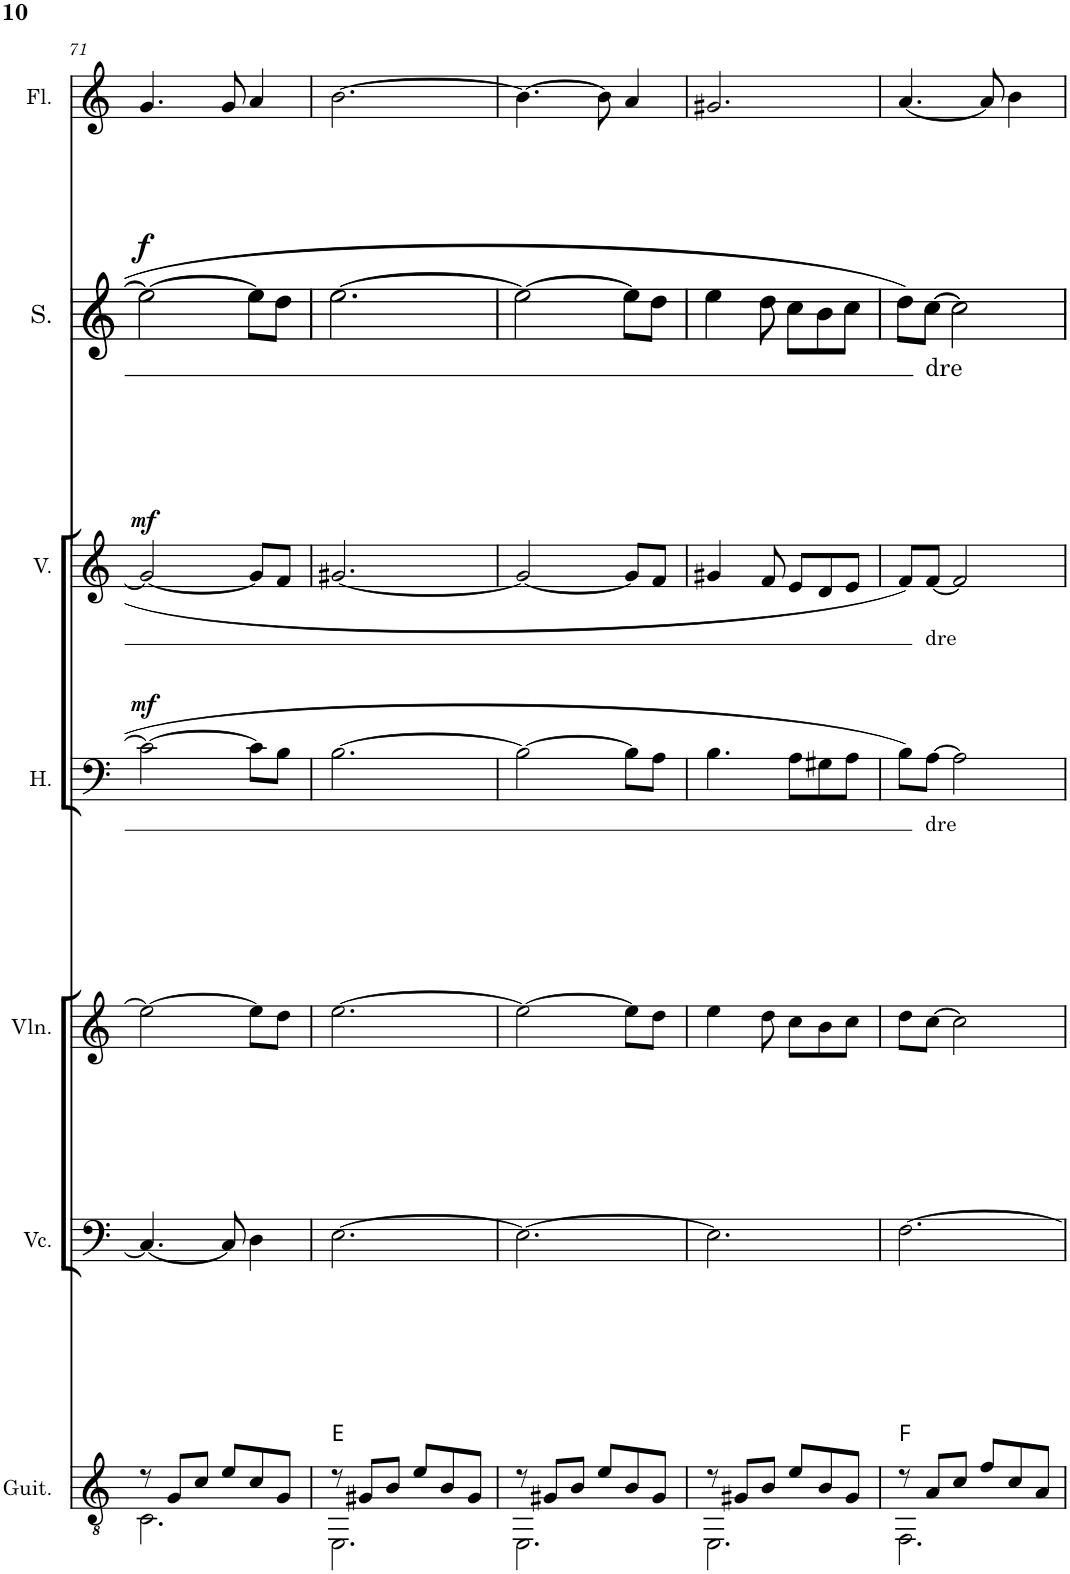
**kern	**harte	**kern	**kern	**kern	**text	**dynam	**kern	**text	**dynam	**kern	**text	**dynam	**kern
*part7	*part7	*part6	*part5	*part4	*part4	*part4	*part3	*part3	*part3	*part2	*part2	*part2	*part1
*staff7	*	*staff6	*staff5	*staff4	*staff4	*staff4	*staff3	*staff3	*staff3	*staff2	*staff2	*staff2	*staff1
*I"Guitarra	*	*I"Violonchelo	*I"Violín	*I"Hombres	*	*	*I"Mujeres	*	*	*I"Solista	*	*	*I"Flauta
*I'Guit.	*	*I'Vc.	*I'Vln.	*I'H.	*	*	*	*	*	*I'S.	*	*	*I'Fl.
!!LO:PB:g=z
*clefGv2	*	*clefF4	*clefG2	*clefF4	*	*	*clefG2	*	*	*clefG2	*	*	*clefG2
*k[]	*	*k[]	*k[]	*k[]	*	*	*k[]	*	*	*k[]	*	*	*k[]
*M6/8	*	*M6/8	*M6/8	*M6/8	*	*	*M6/8	*	*	*M6/8	*	*	*M6/8
=71	=71	=71	=71	=71	=71	=71	=71	=71	=71	=71	=71	=71	=71
*^	*	*	*	*	*	*	*	*	*	*	*	*	*
!	!	!	!	!	!	!	!LO:DY:a	!	!	!LO:DY:a	!	!	!LO:DY:a	!
8r	2.C\	.	4.C/_	2ee\_	2c\_	.	mf	2g/_	.	mf	2ee\_	.	f	4.g/
8G/L	.	.	.	.	.	.	.	.	.	.	.	.	.	.
8c/J	.	.	.	.	.	.	.	.	.	.	.	.	.	.
8e/L	.	.	8C/]	.	.	.	.	.	.	.	.	.	.	8g/
8c/	.	.	4D\	8ee\L]	8c\L]	.	.	8g/L]	.	.	8ee\L]	.	.	4a/
8G/J	.	.	.	8dd\J	8B\J	.	.	8f/J	.	.	8dd\J	.	.	.
=72	=72	=72	=72	=72	=72	=72	=72	=72	=72	=72	=72	=72	=72	=72
8r	2.EE\	E:maj	[2.E\	[2.ee\	[2.B\	.	.	[2.g#X/	.	.	[2.ee\	.	.	[2.b\
8G#X/L	.	.	.	.	.	.	.	.	.	.	.	.	.	.
8B/J	.	.	.	.	.	.	.	.	.	.	.	.	.	.
8e/L	.	.	.	.	.	.	.	.	.	.	.	.	.	.
8B/	.	.	.	.	.	.	.	.	.	.	.	.	.	.
8G#/J	.	.	.	.	.	.	.	.	.	.	.	.	.	.
=73	=73	=73	=73	=73	=73	=73	=73	=73	=73	=73	=73	=73	=73	=73
8r	2.EE\	.	2.E\_	2ee\_	2B\_	.	.	2g#/_	.	.	2ee\_	.	.	4.b\_
8G#X/L	.	.	.	.	.	.	.	.	.	.	.	.	.	.
8B/J	.	.	.	.	.	.	.	.	.	.	.	.	.	.
8e/L	.	.	.	.	.	.	.	.	.	.	.	.	.	8b\]
8B/	.	.	.	8ee\L]	8B\L]	.	.	8g#/L]	.	.	8ee\L]	.	.	4a/
8G#/J	.	.	.	8dd\J	8A\J	.	.	8f/J	.	.	8dd\J	.	.	.
=74	=74	=74	=74	=74	=74	=74	=74	=74	=74	=74	=74	=74	=74	=74
8r	2.EE\	.	2.E\]	4ee\	4.B\	.	.	4g#X/	.	.	4ee\	.	.	2.g#X/
8G#X/L	.	.	.	.	.	.	.	.	.	.	.	.	.	.
8B/J	.	.	.	8dd\	.	.	.	8f/	.	.	8dd\	.	.	.
8e/L	.	.	.	8cc\L	8A\L	.	.	8e/L	.	.	8cc\L	.	.	.
8B/	.	.	.	8b\	8G#X\	.	.	8d/	.	.	8b\	.	.	.
8G#/J	.	.	.	8cc\J	8A\J	.	.	8e/J	.	.	8cc\J	.	.	.
=75	=75	=75	=75	=75	=75	=75	=75	=75	=75	=75	=75	=75	=75	=75
8r	2.FF\	F:maj	[2.F\	8dd\L	8B\L	.	.	8f/L	.	.	8dd\L	.	.	[4.a/
!	!	!	!	!	!	!LO:LY:b	!	!	!LO:LY:b	!	!	!LO:LY:b	!	!
8A/L	.	.	.	[8cc\J	[8A\J	-dre	.	[8f/J	-dre	.	[8cc\J	-dre	.	.
8c/J	.	.	.	2cc\]	2A\]	.	.	2f/]	.	.	2cc\]	.	.	.
8f/L	.	.	.	.	.	.	.	.	.	.	.	.	.	8a/]
8c/	.	.	.	.	.	.	.	.	.	.	.	.	.	4b\
8A/J	.	.	.	.	.	.	.	.	.	.	.	.	.	.
*v	*v	*	*	*	*	*	*	*	*	*	*	*	*	*
=	=	=	=	=	=	=	=	=	=	=	=	=	=
*-	*-	*-	*-	*-	*-	*-	*-	*-	*-	*-	*-	*-	*-
